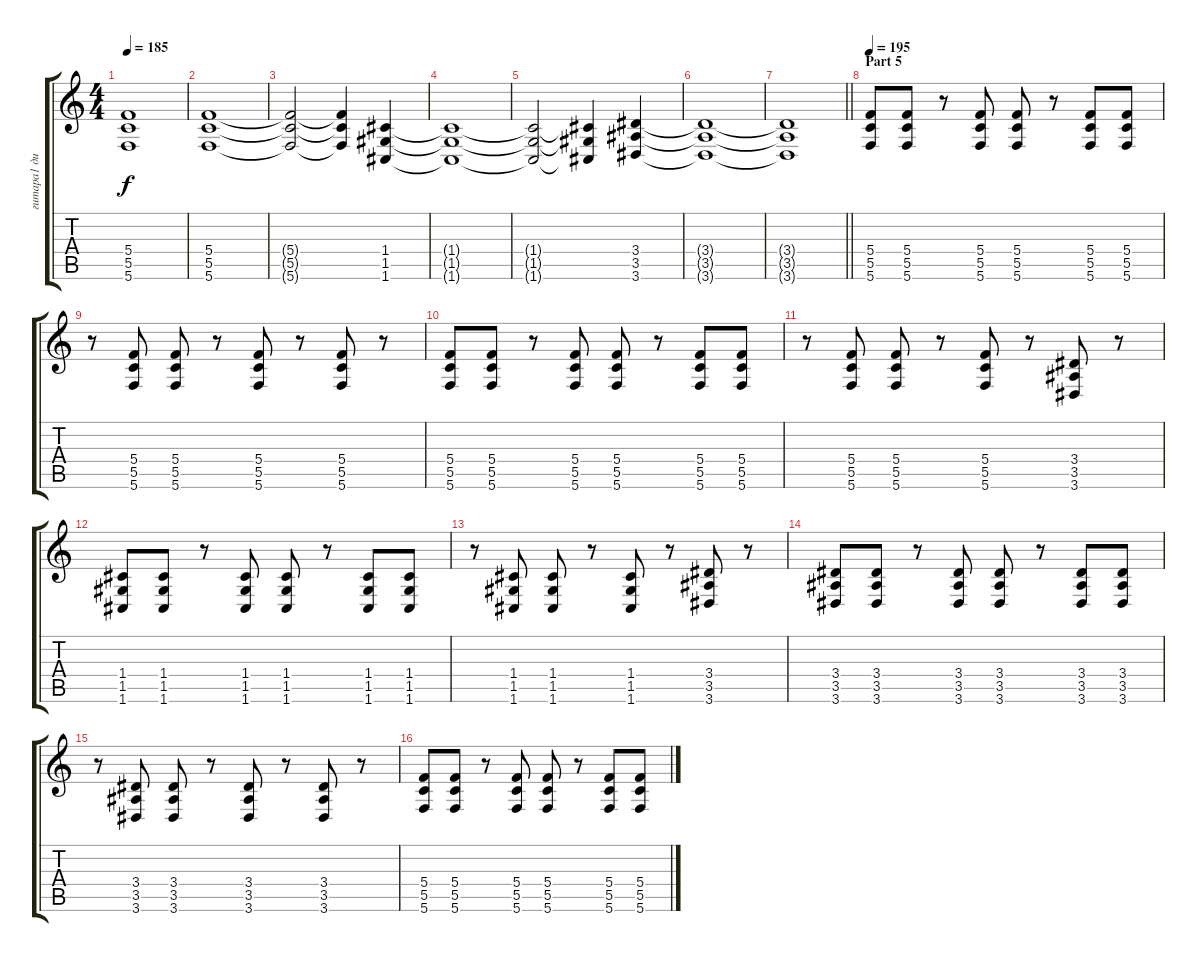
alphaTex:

\track ("гитара1 дист" "гитара1 ди") {instrument distortionguitar}
\staff {score tabs}
\tuning (D4 A3 F3 C3 G2 C2) {hide}
\ts (4 4)
\tempo 185
\clef g2
\ks c
(5.4{t} 5.5{t} 5.6{t}).1{dy f} |
(5.4 5.5 5.6).1 |
(5.4{t} 5.5{t} 5.6{t}).2 (5.4{t} 5.5{t} 5.6{t}).4 (1.4 1.5 1.6).4 |
(1.4{t} 1.5{t} 1.6{t}).1 |
(1.4{t} 1.5{t} 1.6{t}).2 (1.4{t} 1.5{t} 1.6{t}).4 (3.4 3.5 3.6).4 |
(3.4{t} 3.5{t} 3.6{t}).1 |
\barLineRight lightlight
(3.4{t} 3.5{t} 3.6{t}).1 |
\section ("" "Part 5")
\tempo 195
(5.4 5.5 5.6).8 (5.4 5.5 5.6).8 r.8 (5.4 5.5 5.6).8 (5.4 5.5 5.6).8 r.8 (5.4 5.5 5.6).8 (5.4 5.5 5.6).8 |
r.8 (5.4 5.5 5.6).8 (5.4 5.5 5.6).8 r.8 (5.4 5.5 5.6).8 r.8 (5.4 5.5 5.6).8 r.8 |
(5.4 5.5 5.6).8 (5.4 5.5 5.6).8 r.8 (5.4 5.5 5.6).8 (5.4 5.5 5.6).8 r.8 (5.4 5.5 5.6).8 (5.4 5.5 5.6).8 |
r.8 (5.4 5.5 5.6).8 (5.4 5.5 5.6).8 r.8 (5.4 5.5 5.6).8 r.8 (3.4 3.5 3.6).8 r.8 |
(1.4 1.5 1.6).8 (1.4 1.5 1.6).8 r.8 (1.4 1.5 1.6).8 (1.4 1.5 1.6).8 r.8 (1.4 1.5 1.6).8 (1.4 1.5 1.6).8 |
r.8 (1.4 1.5 1.6).8 (1.4 1.5 1.6).8 r.8 (1.4 1.5 1.6).8 r.8 (3.4 3.5 3.6).8 r.8 |
(3.4 3.5 3.6).8 (3.4 3.5 3.6).8 r.8 (3.4 3.5 3.6).8 (3.4 3.5 3.6).8 r.8 (3.4 3.5 3.6).8 (3.4 3.5 3.6).8 |
r.8 (3.4 3.5 3.6).8 (3.4 3.5 3.6).8 r.8 (3.4 3.5 3.6).8 r.8 (3.4 3.5 3.6).8 r.8 |
(5.4 5.5 5.6).8 (5.4 5.5 5.6).8 r.8 (5.4 5.5 5.6).8 (5.4 5.5 5.6).8 r.8 (5.4 5.5 5.6).8 (5.4 5.5 5.6).8
